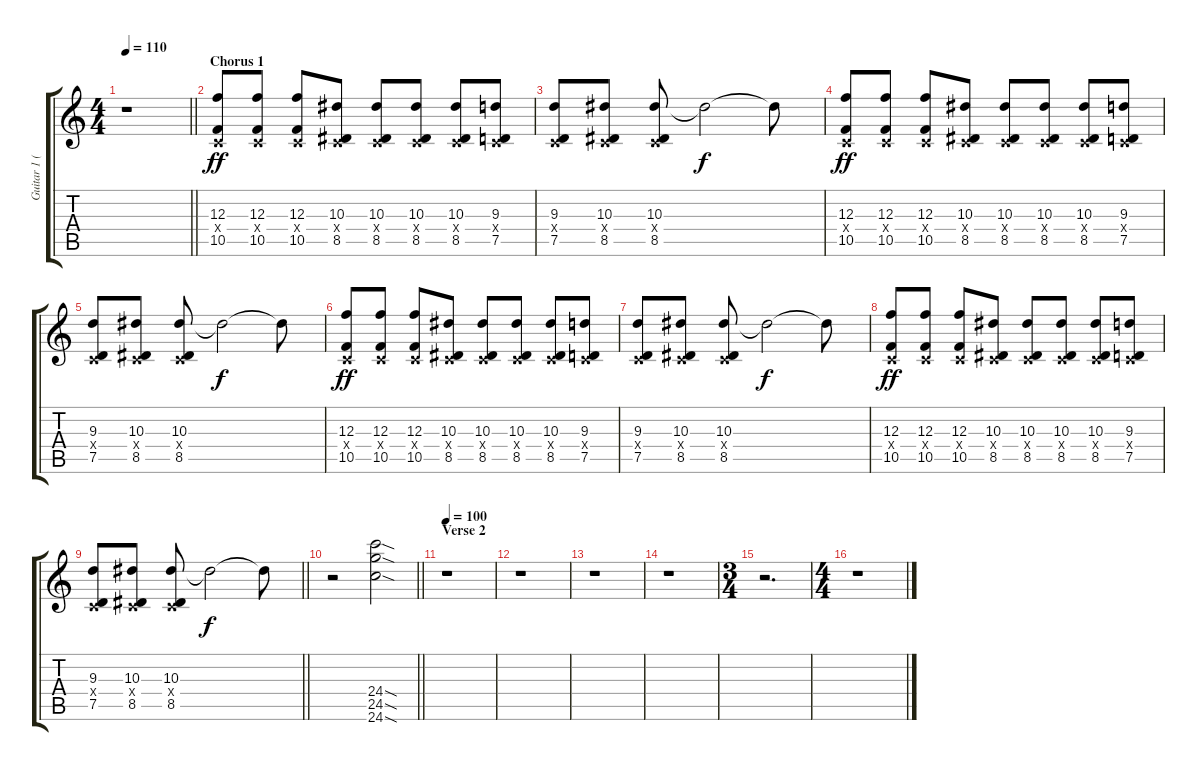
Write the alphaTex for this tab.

\track ("Guitar 1 (Lead) - Kevin Skaff" "Guitar 1 (") {instrument overdrivenguitar}
\staff {score tabs}
\tuning (D4 A3 F3 C3 G2 C2) {hide}
\ts (4 4)
\tempo 110
\clef g2
\barLineRight lightlight
\ks c
r.1{dy f} |
\section ("" "Chorus 1")
(12.3 0.4{x} 10.5).8{dy ff volume 9} (12.3 0.4{x} 10.5).8 (12.3 0.4{x} 10.5).8 (10.3 0.4{x} 8.5).8 (10.3 0.4{x} 8.5).8 (10.3 0.4{x} 8.5).8 (10.3 0.4{x} 8.5).8 (9.3 0.4{x} 7.5).8 |
(9.3 0.4{x} 7.5).8 (10.3 0.4{x} 8.5).8 (10.3 0.4{x} 8.5).8 10.3{t}.2{dy f} 10.3{t}.8 |
(12.3 0.4{x} 10.5).8{dy ff} (12.3 0.4{x} 10.5).8 (12.3 0.4{x} 10.5).8 (10.3 0.4{x} 8.5).8 (10.3 0.4{x} 8.5).8 (10.3 0.4{x} 8.5).8 (10.3 0.4{x} 8.5).8 (9.3 0.4{x} 7.5).8 |
(9.3 0.4{x} 7.5).8 (10.3 0.4{x} 8.5).8 (10.3 0.4{x} 8.5).8 10.3{t}.2{dy f} 10.3{t}.8 |
(12.3 0.4{x} 10.5).8{dy ff volume 9} (12.3 0.4{x} 10.5).8 (12.3 0.4{x} 10.5).8 (10.3 0.4{x} 8.5).8 (10.3 0.4{x} 8.5).8 (10.3 0.4{x} 8.5).8 (10.3 0.4{x} 8.5).8 (9.3 0.4{x} 7.5).8 |
(9.3 0.4{x} 7.5).8 (10.3 0.4{x} 8.5).8 (10.3 0.4{x} 8.5).8 10.3{t}.2{dy f} 10.3{t}.8 |
(12.3 0.4{x} 10.5).8{dy ff} (12.3 0.4{x} 10.5).8 (12.3 0.4{x} 10.5).8 (10.3 0.4{x} 8.5).8 (10.3 0.4{x} 8.5).8 (10.3 0.4{x} 8.5).8 (10.3 0.4{x} 8.5).8 (9.3 0.4{x} 7.5).8 |
\barLineRight lightlight
(9.3 0.4{x} 7.5).8 (10.3 0.4{x} 8.5).8 (10.3 0.4{x} 8.5).8 10.3{t}.2{dy f} 10.3{t}.8 |
\barLineRight lightlight
r.2 (24.4{sod} 24.5{sod} 24.6{sod}).2{volume 11 instrument distortionguitar} |
\section ("" "Verse 2")
\tempo 100
r.1 |
r.1 |
r.1 |
r.1 |
\ts (3 4)
r.2{d} |
\ts (4 4)
r.1
